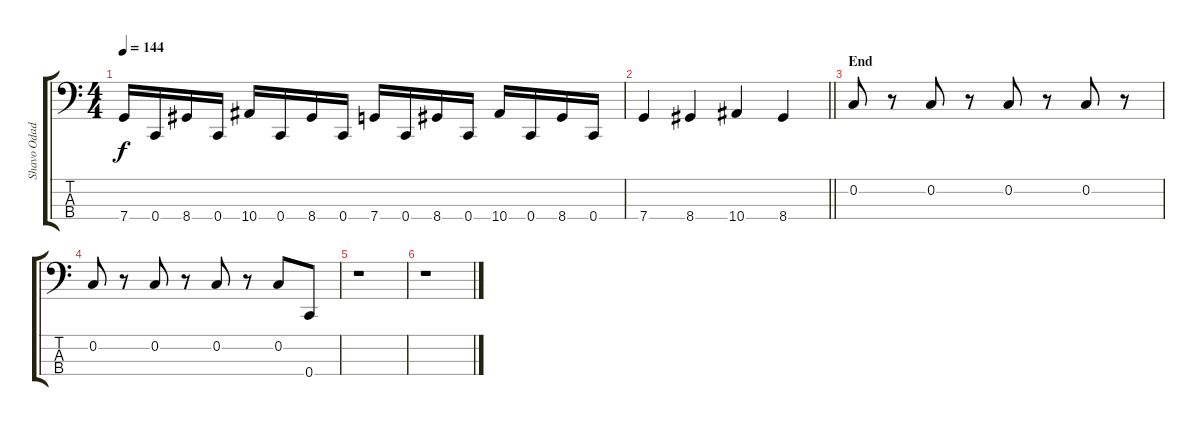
\track ("Shavo Odadjian" "Shavo Odad") {instrument electricbasspick}
\staff {score tabs}
\tuning (F2 C2 G1 C1) {hide}
\ts (4 4)
\tempo 144
\clef f4
\ks c
7.4.16{dy f} 0.4.16 8.4.16 0.4.16 10.4.16 0.4.16 8.4.16 0.4.16 7.4.16 0.4.16 8.4.16 0.4.16 10.4.16 0.4.16 8.4.16 0.4.16 |
\barLineRight lightlight
7.4.4 8.4.4 10.4.4 8.4.4 |
\section ("" "End")
0.2.8 r.8 0.2.8 r.8 0.2.8 r.8 0.2.8 r.8 |
0.2.8 r.8 0.2.8 r.8 0.2.8 r.8 0.2.8 0.4.8 |
r.1 |
r.1
